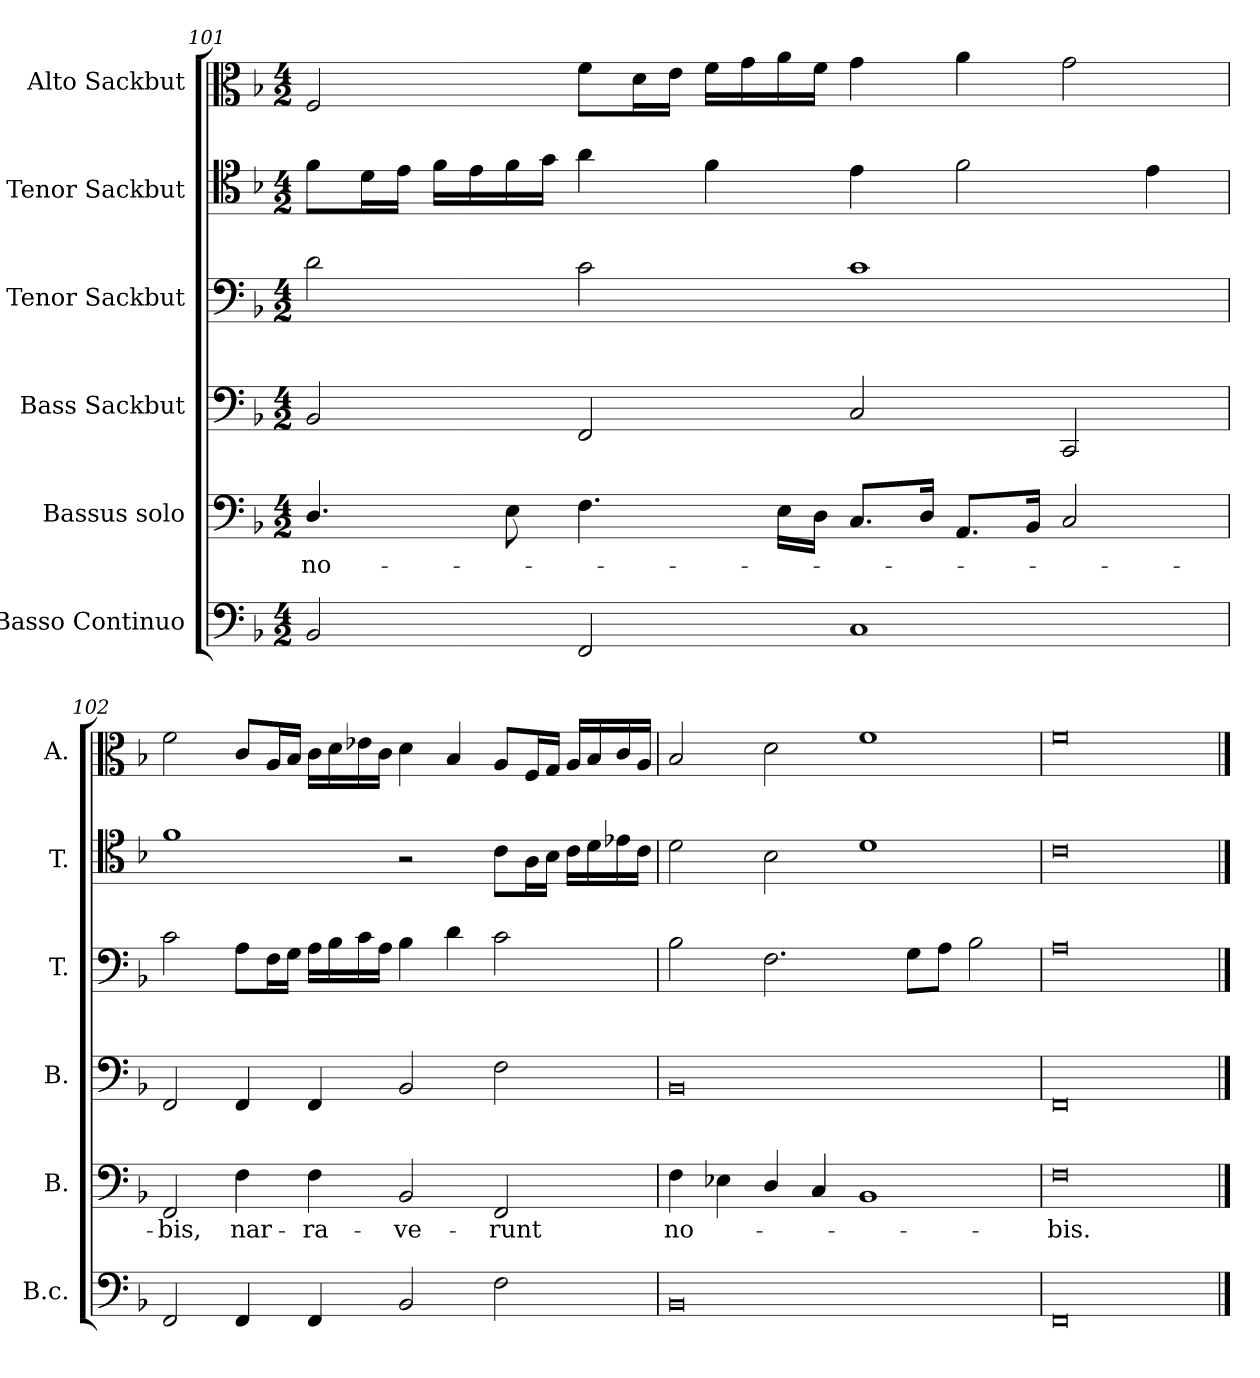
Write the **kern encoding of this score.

**kern	**kern	**text	**kern	**kern	**kern	**kern
*part6	*part5	*part5	*part4	*part3	*part2	*part1
*staff6	*staff5	*staff5	*staff4	*staff3	*staff2	*staff1
*I"Basso Continuo	*I"Bassus solo	*	*I"Bass Sackbut	*I"Tenor Sackbut	*I"Tenor Sackbut	*I"Alto Sackbut
*I'B.c.	*I'B.	*	*I'B.	*I'T.	*I'T.	*I'A.
*clefF4	*clefF4	*	*clefF4	*clefF4	*clefC4	*clefC3
*k[b-]	*k[b-]	*	*k[b-]	*k[b-]	*k[b-]	*k[b-]
*F:	*F:	*	*F:	*F:	*F:	*F:
*M4/2	*M4/2	*	*M4/2	*M4/2	*M4/2	*M4/2
=101	=101	=101	=101	=101	=101	=101
!	!	!LO:LY:b:color=#000000	!	!	!	!
2BB-i/	4.Di/	no-	2BB-i/	2di\	8fi\L	2Fi/
.	.	.	.	.	16di\L	.
.	.	.	.	.	16ei\JJ	.
.	.	.	.	.	16fi\LL	.
.	.	.	.	.	16ei\	.
.	8Ei\	.	.	.	16fi\	.
.	.	.	.	.	16gi\JJ	.
2FFi/	4.Fi\	.	2FFi/	2ci\	4ai\	8fi\L
.	.	.	.	.	.	16di\L
.	.	.	.	.	.	16ei\JJ
.	.	.	.	.	4fi\	16fi\LL
.	.	.	.	.	.	16gi\
.	16Ei\LL	.	.	.	.	16ai\
.	16Di\JJ	.	.	.	.	16fi\JJ
1Ci	8.Ci/L	.	2Ci/	1ci	4ei\	4gi\
.	16Di/Jk	.	.	.	.	.
.	8.AAi/L	.	.	.	2fi\	4ai\
.	16BB-i/Jk	.	.	.	.	.
.	2Ci/	.	2CCi/	.	.	2gi\
.	.	.	.	.	4ei\	.
!!LO:LB:g=z
=102	=102	=102	=102	=102	=102	=102
!	!	!LO:LY:b:color=#000000	!	!	!	!
2FFi/	2FFi/	-bis,	2FFi/	2ci\	1fi	2fi\
!	!	!LO:LY:b:color=#000000	!	!	!	!
4FFi/	4Fi\	nar-	4FFi/	8Ai\L	.	8ci/L
.	.	.	.	16Fi\L	.	16Ai/L
.	.	.	.	16Gi\JJ	.	16B-i/JJ
!	!	!LO:LY:b:color=#000000	!	!	!	!
4FFi/	4Fi\	-ra-	4FFi/	16Ai\LL	.	16ci\LL
.	.	.	.	16B-i\	.	16di\
.	.	.	.	16ci\	.	16e-Xi\
.	.	.	.	16Ai\JJ	.	16ci\JJ
!	!	!LO:LY:b:color=#000000	!	!	!	!
2BB-i/	2BB-i/	-ve-	2BB-i/	4B-i\	2r	4di\
.	.	.	.	4di\	.	4B-i/
!	!	!LO:LY:b:color=#000000	!	!	!	!
2Fi\	2FFi/	-runt	2Fi\	2ci\	8ci\L	8Ai/L
.	.	.	.	.	16Ai\L	16Fi/L
.	.	.	.	.	16B-i\JJ	16Gi/JJ
.	.	.	.	.	16ci\LL	16Ai/LL
.	.	.	.	.	16di\	16B-i/
.	.	.	.	.	16e-Xi\	16ci/
.	.	.	.	.	16ci\JJ	16Ai/JJ
=103	=103	=103	=103	=103	=103	=103
!	!	!LO:LY:b:color=#000000	!	!	!	!
0BB-i	4Fi\	no-	0BB-i	2B-i\	2di\	2B-i/
.	4E-Xi\	.	.	.	.	.
.	4Di/	.	.	2.Fi\	2B-i\	2di\
.	4Ci/	.	.	.	.	.
.	1BB-i	.	.	.	1di	1fi
.	.	.	.	8Gi\L	.	.
.	.	.	.	8Ai\J	.	.
.	.	.	.	2B-i\	.	.
=104	=104	=104	=104	=104	=104	=104
!	!	!LO:LY:b:color=#000000	!	!	!	!
0FFi	0Fi	-bis.	0FFi	0Ai	0ci	0fi
==	==	==	==	==	==	==
*-	*-	*-	*-	*-	*-	*-
